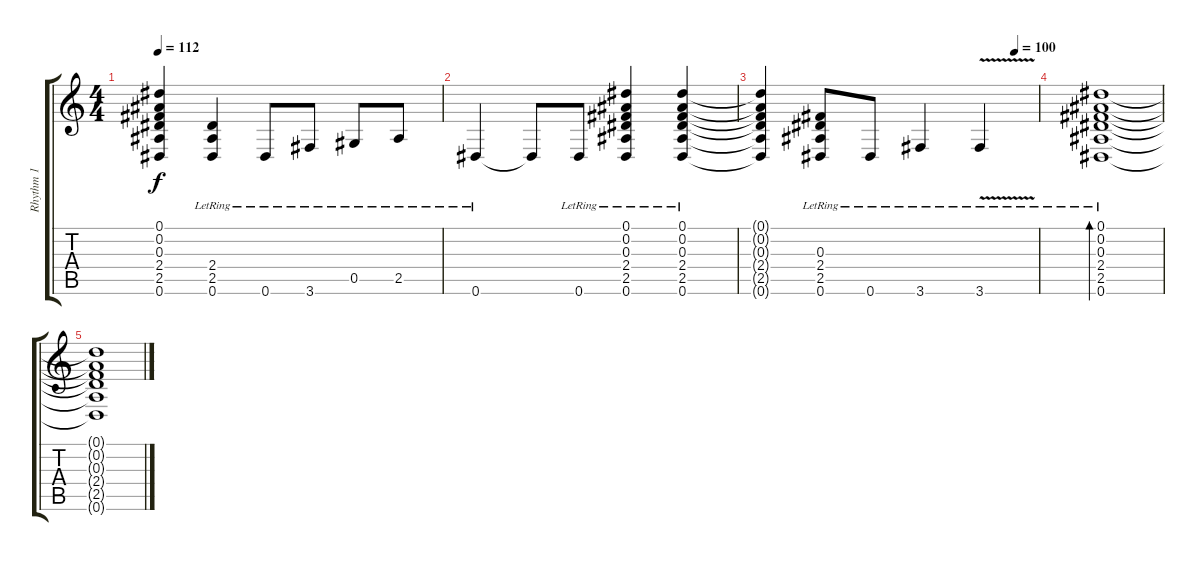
\track ("Rhythm 1" "Rhythm 1") {instrument acousticguitarsteel}
\staff {score tabs}
\tuning (Eb4 Bb3 Gb3 Db3 Ab2 Eb2) {hide}
\ts (4 4)
\tempo 112
\clef g2
\ks c
(0.1{t} 0.2{t} 0.3{t} 2.4{t} 2.5{t} 0.6{t}).4{dy f} (2.4{lr} 2.5{lr} 0.6{lr}).4 0.6{lr}.8 3.6{lr}.8 0.5{lr}.8 2.5{lr}.8 |
0.6{lr}.4 0.6{t}.8 0.6{lr}.8 (0.1{lr} 0.2{lr} 0.3{lr} 2.4{lr} 2.5{lr} 0.6{lr}).4 (0.1{lr} 0.2{lr} 0.3{lr} 2.4{lr} 2.5{lr} 0.6{lr}).4 |
\tempo (100 0.9166666666666666)
(0.1{t} 0.2{t} 0.3{t} 2.4{t} 2.5{t} 0.6{t}).4 (0.3{lr} 2.4{lr} 2.5{lr} 0.6{lr}).8 0.6{lr}.8 3.6{lr}.4 3.6{v lr}.4 |
(0.1{lr} 0.2{lr} 0.3{lr} 2.4{lr} 2.5{lr} 0.6{lr}).1{bd 120} |
(0.1{t} 0.2{t} 0.3{t} 2.4{t} 2.5{t} 0.6{t}).1
